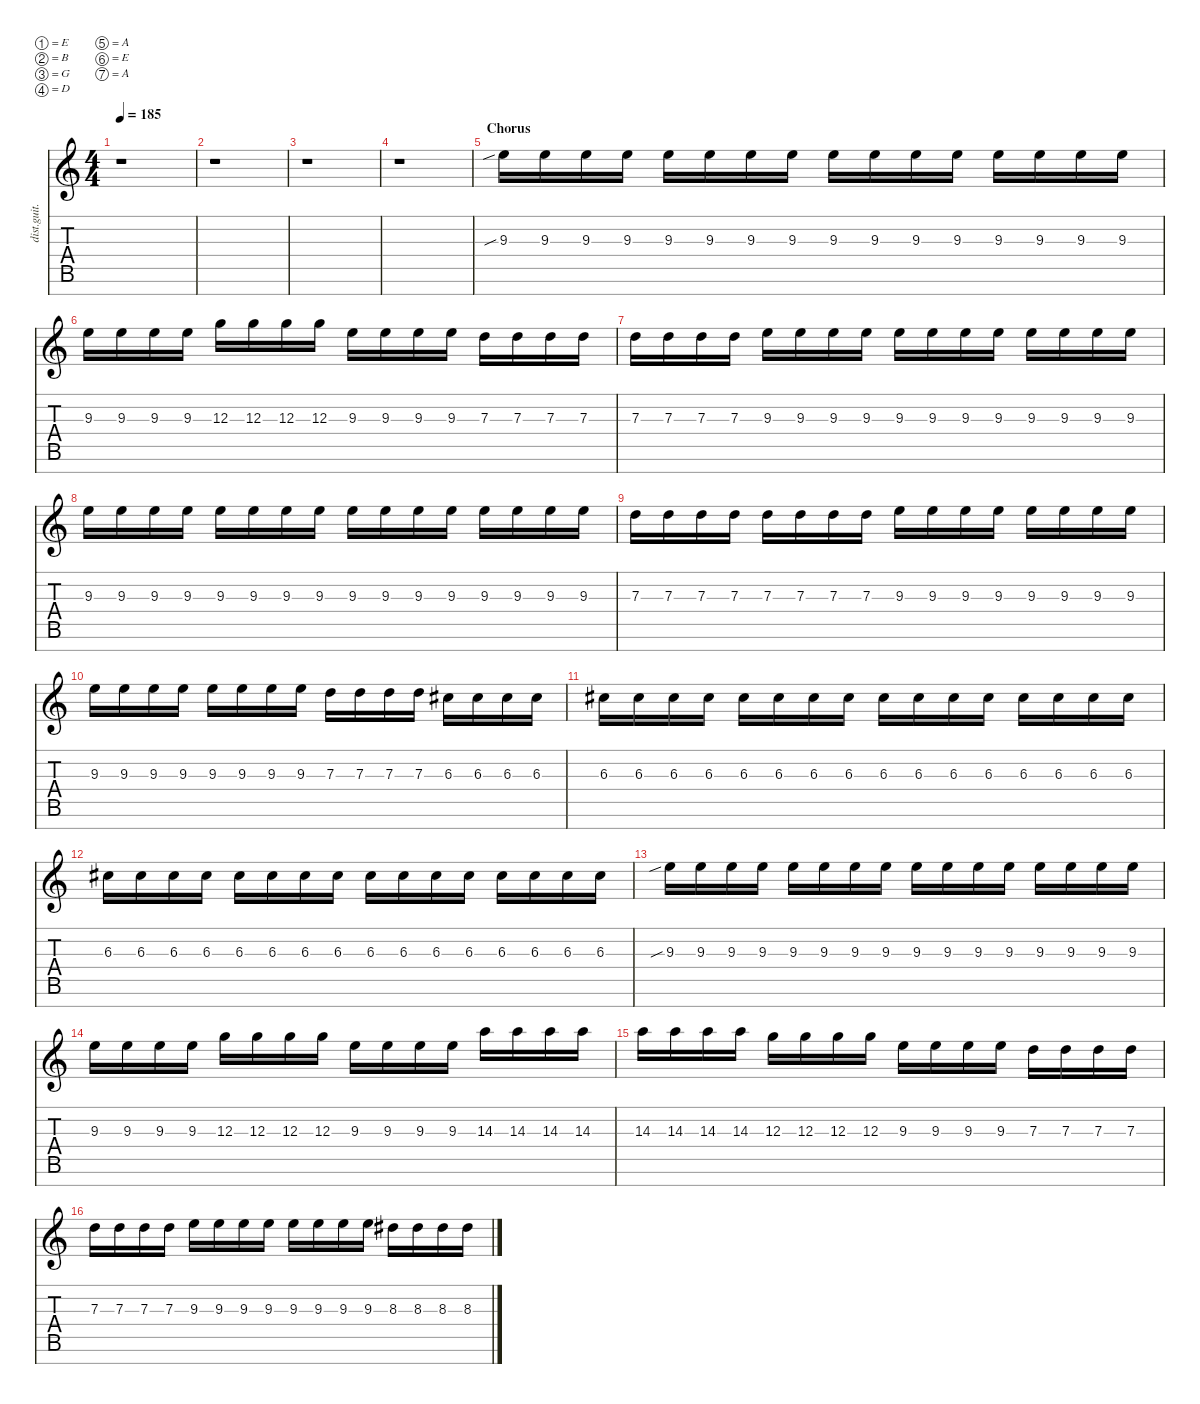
\defaultSystemsLayout 4
\hideDynamics
\bracketExtendMode nobrackets
\track ("Distortion Guitar - Zoli" "dist.guit.") {instrument distortionguitar}
\staff {score tabs}
\tuning (E4 B3 G3 D3 A2 E2 A1)
\ts (4 4)
\tempo 185
\clef g2
\ks c
r.1{dy mf} |
r.1 |
r.1 |
r.1 |
\section ("" "Chorus")
9.3{sib}.16 9.3.16 9.3.16 9.3.16 9.3.16 9.3.16 9.3.16 9.3.16 9.3.16 9.3.16 9.3.16 9.3.16 9.3.16 9.3.16 9.3.16 9.3.16 |
9.3.16 9.3.16 9.3.16 9.3.16 12.3.16 12.3.16 12.3.16 12.3.16 9.3.16 9.3.16 9.3.16 9.3.16 7.3.16 7.3.16 7.3.16 7.3.16 |
7.3.16 7.3.16 7.3.16 7.3.16 9.3.16 9.3.16 9.3.16 9.3.16 9.3.16 9.3.16 9.3.16 9.3.16 9.3.16 9.3.16 9.3.16 9.3.16 |
9.3.16 9.3.16 9.3.16 9.3.16 9.3.16 9.3.16 9.3.16 9.3.16 9.3.16 9.3.16 9.3.16 9.3.16 9.3.16 9.3.16 9.3.16 9.3.16 |
7.3.16 7.3.16 7.3.16 7.3.16 7.3.16 7.3.16 7.3.16 7.3.16 9.3.16 9.3.16 9.3.16 9.3.16 9.3.16 9.3.16 9.3.16 9.3.16 |
9.3.16 9.3.16 9.3.16 9.3.16 9.3.16 9.3.16 9.3.16 9.3.16 7.3.16 7.3.16 7.3.16 7.3.16 6.3{acc #}.16 6.3{acc #}.16 6.3{acc #}.16 6.3{acc #}.16 |
6.3{acc #}.16 6.3{acc #}.16 6.3{acc #}.16 6.3{acc #}.16 6.3{acc #}.16 6.3{acc #}.16 6.3{acc #}.16 6.3{acc #}.16 6.3{acc #}.16 6.3{acc #}.16 6.3{acc #}.16 6.3{acc #}.16 6.3{acc #}.16 6.3{acc #}.16 6.3{acc #}.16 6.3{acc #}.16 |
6.3{acc #}.16 6.3{acc #}.16 6.3{acc #}.16 6.3{acc #}.16 6.3{acc #}.16 6.3{acc #}.16 6.3{acc #}.16 6.3{acc #}.16 6.3{acc #}.16 6.3{acc #}.16 6.3{acc #}.16 6.3{acc #}.16 6.3{acc #}.16 6.3{acc #}.16 6.3{acc #}.16 6.3{acc #}.16 |
9.3{sib}.16 9.3.16 9.3.16 9.3.16 9.3.16 9.3.16 9.3.16 9.3.16 9.3.16 9.3.16 9.3.16 9.3.16 9.3.16 9.3.16 9.3.16 9.3.16 |
9.3.16 9.3.16 9.3.16 9.3.16 12.3.16 12.3.16 12.3.16 12.3.16 9.3.16 9.3.16 9.3.16 9.3.16 14.3.16 14.3.16 14.3.16 14.3.16 |
14.3.16 14.3.16 14.3.16 14.3.16 12.3.16 12.3.16 12.3.16 12.3.16 9.3.16 9.3.16 9.3.16 9.3.16 7.3.16 7.3.16 7.3.16 7.3.16 |
7.3.16 7.3.16 7.3.16 7.3.16 9.3.16 9.3.16 9.3.16 9.3.16 9.3.16 9.3.16 9.3.16 9.3.16 8.3{acc #}.16 8.3{acc #}.16 8.3{acc #}.16 8.3{acc #}.16
